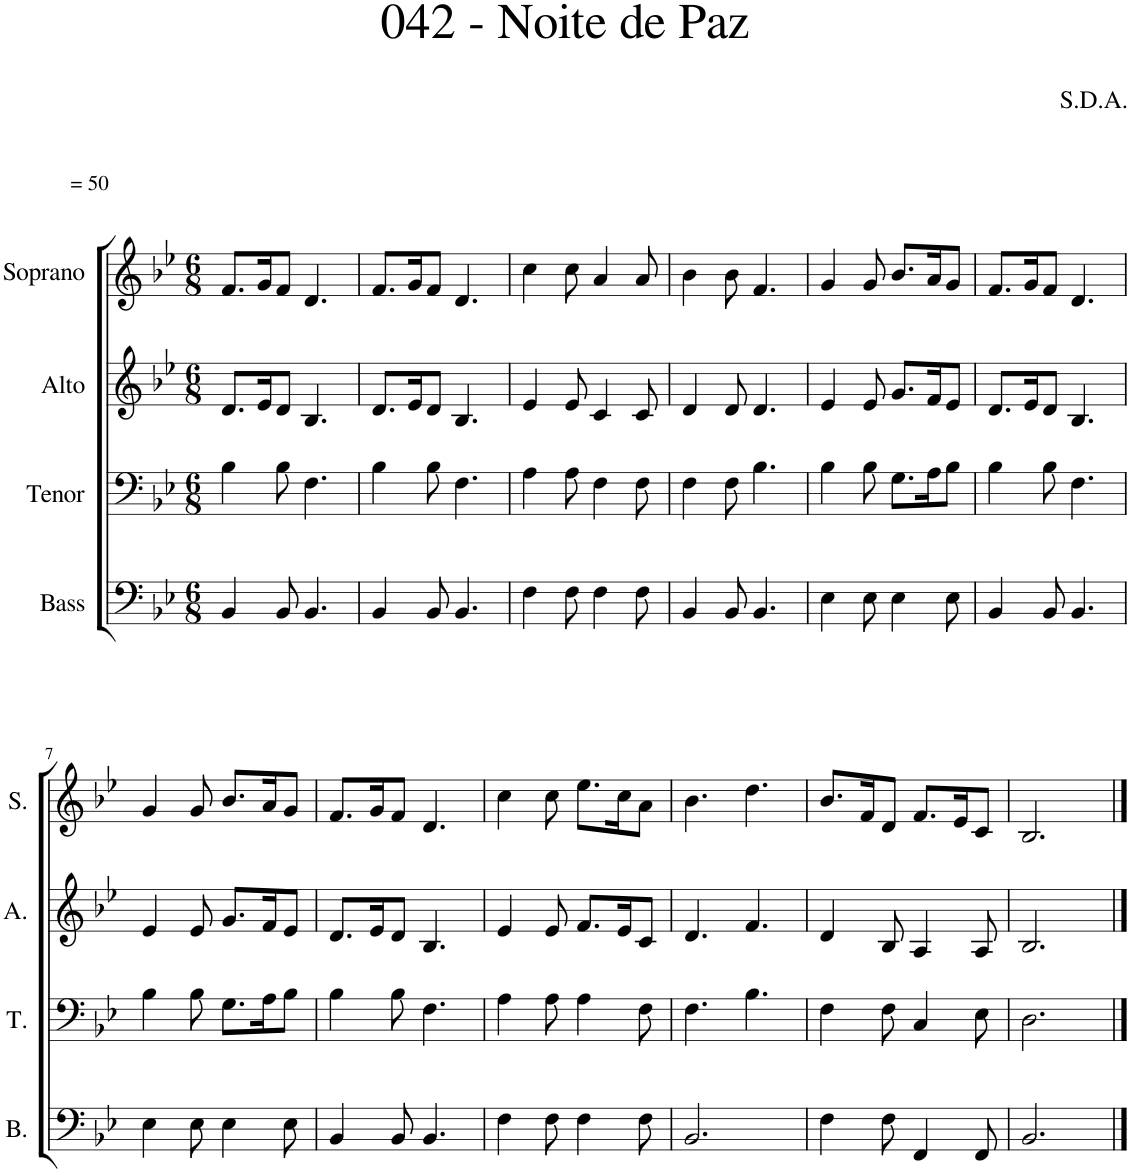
**kern	**kern	**kern	**kern
*part4	*part3	*part2	*part1
*staff4	*staff3	*staff2	*staff1
*I"Bass	*I"Tenor	*I"Alto	*I"Soprano
*I'B.	*I'T.	*I'A.	*I'S.
*clefF4	*clefF4	*clefG2	*clefG2
*k[b-e-]	*k[b-e-]	*k[b-e-]	*k[b-e-]
*M6/8	*M6/8	*M6/8	*M6/8
=1	=1	=1	=1
!	!	!	!LO:TX:a:t== 50
4BB-/	4B-\	8.d/L	8.f/L
.	.	16e-/K	16g/K
8BB-/	8B-\	8d/J	8f/J
4.BB-/	4.F\	4.B-/	4.d/
=2	=2	=2	=2
4BB-/	4B-\	8.d/L	8.f/L
.	.	16e-/K	16g/K
8BB-/	8B-\	8d/J	8f/J
4.BB-/	4.F\	4.B-/	4.d/
=3	=3	=3	=3
4F\	4A\	4e-/	4cc\
8F\	8A\	8e-/	8cc\
4F\	4F\	4c/	4a/
8F\	8F\	8c/	8a/
=4	=4	=4	=4
4BB-/	4F\	4d/	4b-\
8BB-/	8F\	8d/	8b-\
4.BB-/	4.B-\	4.d/	4.f/
=5	=5	=5	=5
4E-\	4B-\	4e-/	4g/
8E-\	8B-\	8e-/	8g/
4E-\	8.G\L	8.g/L	8.b-/L
.	16A\K	16f/K	16a/K
8E-\	8B-\J	8e-/J	8g/J
=6	=6	=6	=6
4BB-/	4B-\	8.d/L	8.f/L
.	.	16e-/K	16g/K
8BB-/	8B-\	8d/J	8f/J
4.BB-/	4.F\	4.B-/	4.d/
!!LO:LB:g=z
=7	=7	=7	=7
4E-\	4B-\	4e-/	4g/
8E-\	8B-\	8e-/	8g/
4E-\	8.G\L	8.g/L	8.b-/L
.	16A\K	16f/K	16a/K
8E-\	8B-\J	8e-/J	8g/J
=8	=8	=8	=8
4BB-/	4B-\	8.d/L	8.f/L
.	.	16e-/K	16g/K
8BB-/	8B-\	8d/J	8f/J
4.BB-/	4.F\	4.B-/	4.d/
=9	=9	=9	=9
4F\	4A\	4e-/	4cc\
8F\	8A\	8e-/	8cc\
4F\	4A\	8.f/L	8.ee-\L
.	.	16e-/K	16cc\K
8F\	8F\	8c/J	8a\J
=10	=10	=10	=10
2.BB-/	4.F\	4.d/	4.b-\
.	4.B-\	4.f/	4.dd\
=11	=11	=11	=11
4F\	4F\	4d/	8.b-/L
.	.	.	16f/K
8F\	8F\	8B-/	8d/J
4FF/	4C/	4A/	8.f/L
.	.	.	16e-/K
8FF/	8E-\	8A/	8c/J
=12	=12	=12	=12
2.BB-/	2.D\	2.B-/	2.B-/
==	==	==	==
*-	*-	*-	*-
